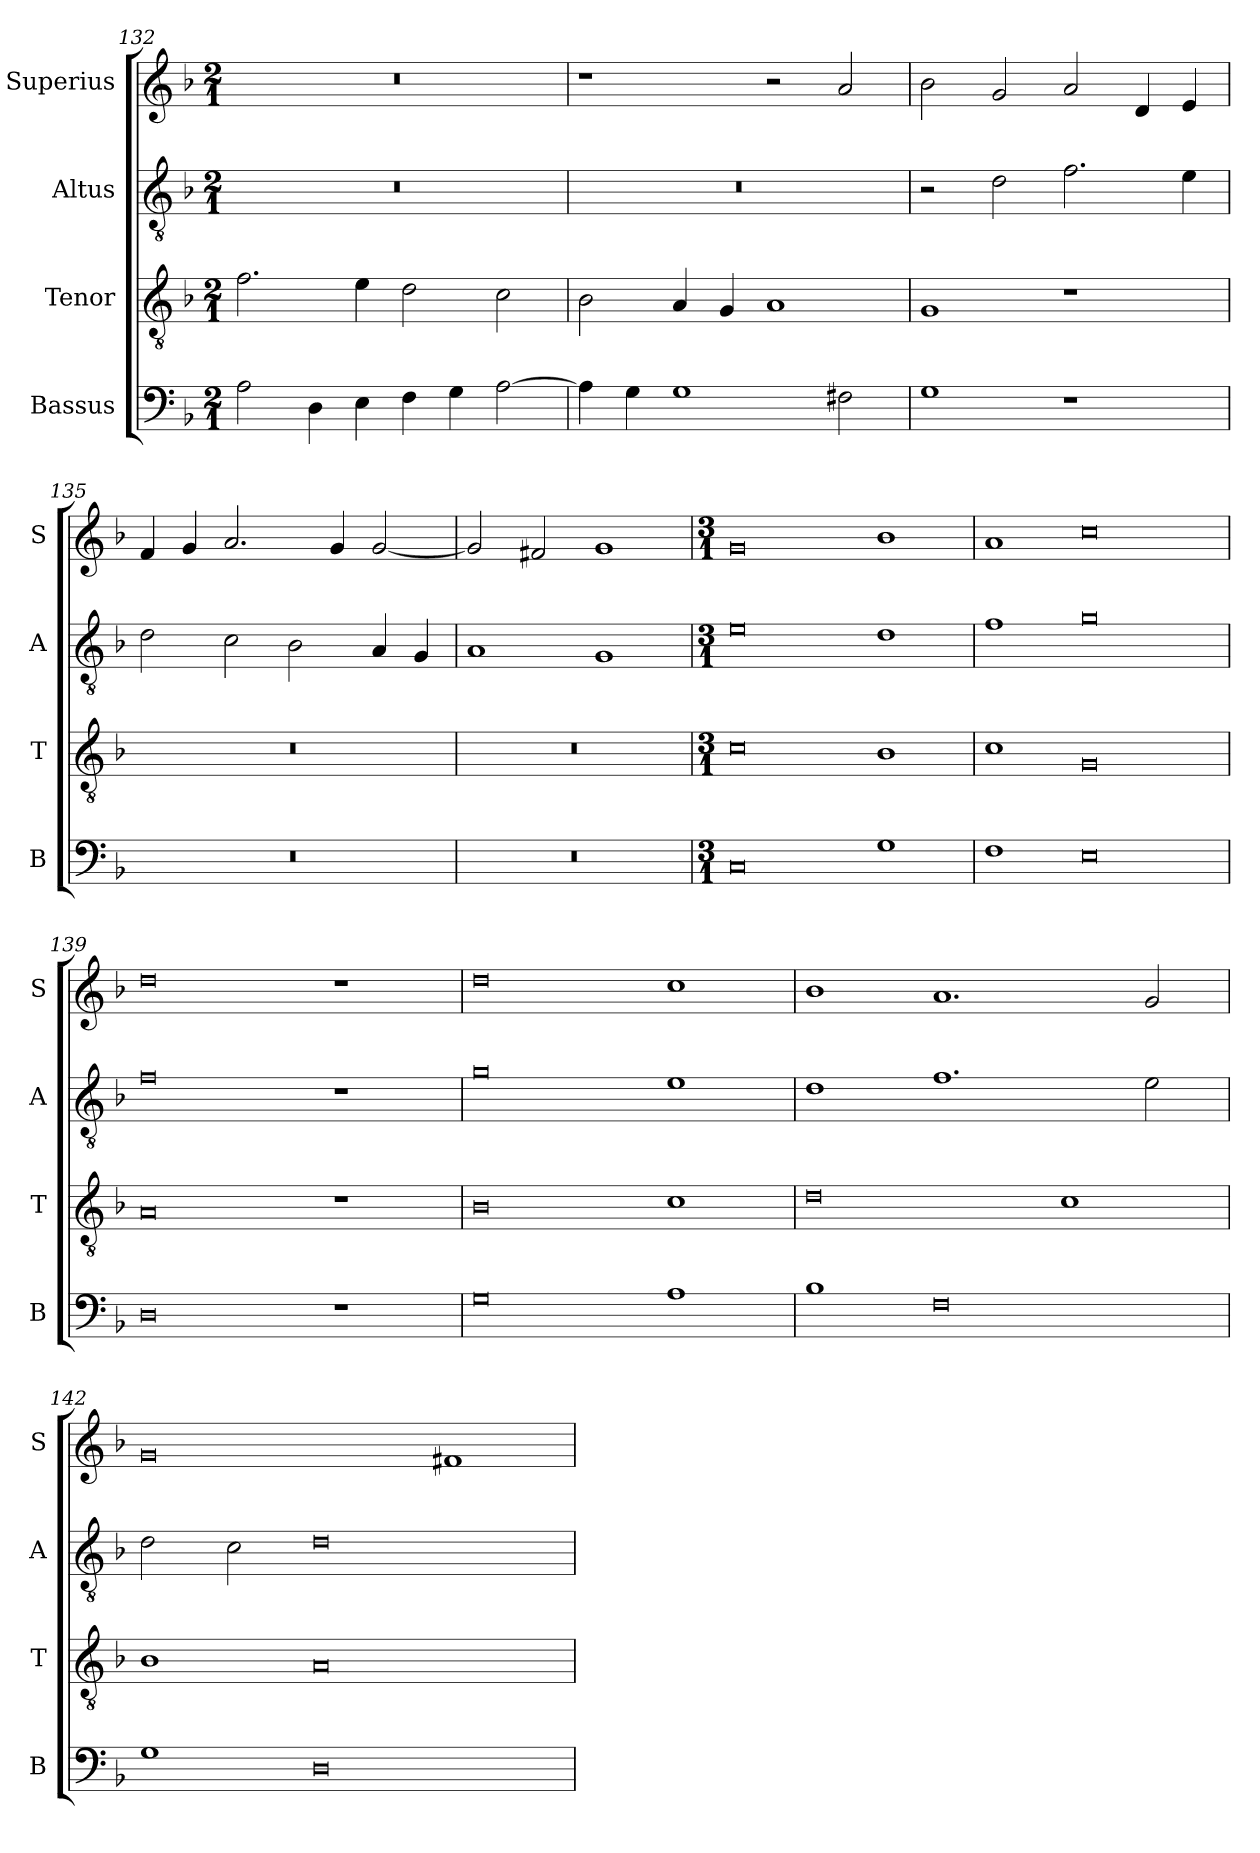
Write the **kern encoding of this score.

**kern	**kern	**kern	**kern
*part4	*part3	*part2	*part1
*staff4	*staff3	*staff2	*staff1
*I"Bassus	*I"Tenor	*I"Altus	*I"Superius
*I'B	*I'T	*I'A	*I'S
*clefF4	*clefGv2	*clefGv2	*clefG2
*k[b-]	*k[b-]	*k[b-]	*k[b-]
*F:	*F:	*F:	*F:
*M2/1	*M2/1	*M2/1	*M2/1
=132	=132	=132	=132
2A	2.f	0r	0r
4D	.	.	.
4E	4e	.	.
4F	2d	.	.
4G	.	.	.
[2A	2c	.	.
=133	=133	=133	=133
4A]	2B-	0r	1r
4G	.	.	.
1G	4A	.	.
.	4G	.	.
.	1A	.	2r
2F#X	.	.	2a
=134	=134	=134	=134
1G	1G	2r	2b-
.	.	2d	2g
1r	1r	2.f	2a
.	.	.	4d
.	.	4e	4e
=135	=135	=135	=135
0r	0r	2d	4f
.	.	.	4g
.	.	2c	2.a
.	.	2B-	.
.	.	.	4g
.	.	4A	[2g
.	.	4G	.
=136	=136	=136	=136
0r	0r	1A	2g]
.	.	.	2f#X
.	.	1G	1g
=137	=137	=137	=137
*M3/1	*M3/1	*M3/1	*M3/1
0C	0c	0e	0g
1G	1B-	1d	1b-
=138	=138	=138	=138
1F	1c	1f	1a
0E	0G	0g	0cc
=139	=139	=139	=139
0D	0A	0f	0dd
1r	1r	1r	1r
=140	=140	=140	=140
0G	0B-	0g	0dd
1A	1c	1e	1cc
=141	=141	=141	=141
1B-	0d	1d	1b-
0F	.	1.f	1.a
.	1c	.	.
.	.	2e	2g
=142	=142	=142	=142
1G	1B-	2d	0g
.	.	2c	.
0D	0A	0d	.
.	.	.	1f#X
=	=	=	=
*-	*-	*-	*-
